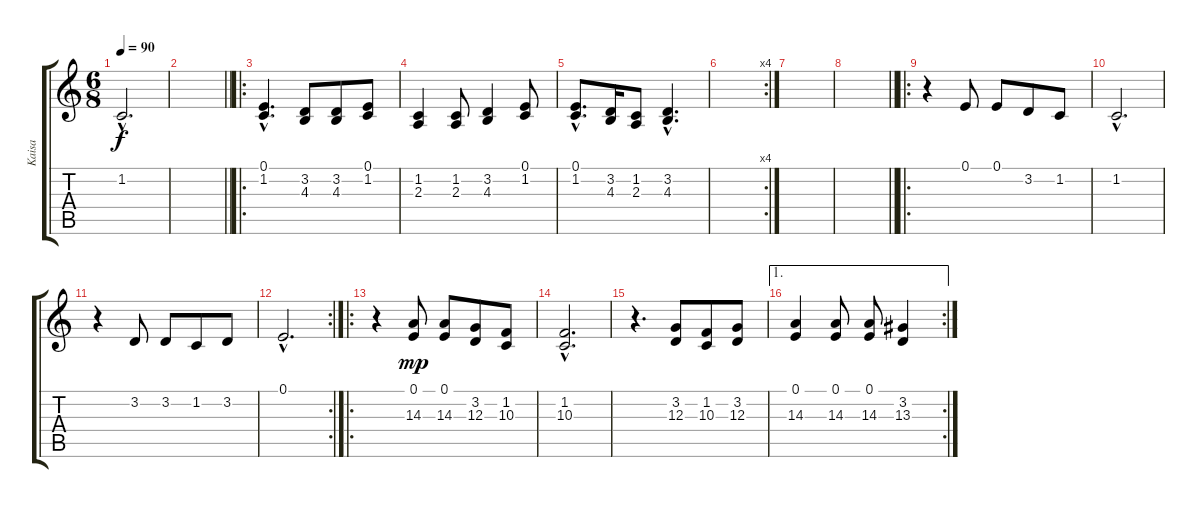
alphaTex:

\track ("Kaisa" "Kaisa") {instrument cello}
\staff {score tabs}
\tuning (E4 B3 G3 D3 A2 E2) {hide}
\ts (6 8)
\tempo 90
\clef g2
\ks c
1.2{hac}.2{d dy f} |
\barLineRight lightlight
|
\ro
(0.1{hac} 1.2{hac}).4{d} (3.2 4.3).8 (3.2 4.3).8 (0.1 1.2).8 |
(1.2 2.3).4 (1.2 2.3).8 (3.2 4.3).4 (0.1 1.2).8 |
(0.1{hac} 1.2{hac}).8{d} (3.2 4.3).16 (1.2 2.3).8 (3.2{hac} 4.3{hac}).4{d} |
\rc 4
|
|
\barLineRight lightlight
|
\ro
r.4 0.1.8 0.1.8 3.2.8 1.2.8 |
1.2{hac}.2{d} |
r.4 3.2.8 3.2.8 1.2.8 3.2.8 |
\rc 2
0.1{hac}.2{d} |
\ro
r.4 (0.1 14.3).8{dy mp} (0.1 14.3).8 (3.2 12.3).8 (1.2 10.3).8 |
(1.2{hac} 10.3{hac}).2{d} |
r.4{d} (3.2 12.3).8 (1.2 10.3).8 (3.2 12.3).8 |
\ae 1
\rc 2
(0.1 14.3).4 (0.1 14.3).8 (0.1 14.3).8 (3.2 13.3).4
